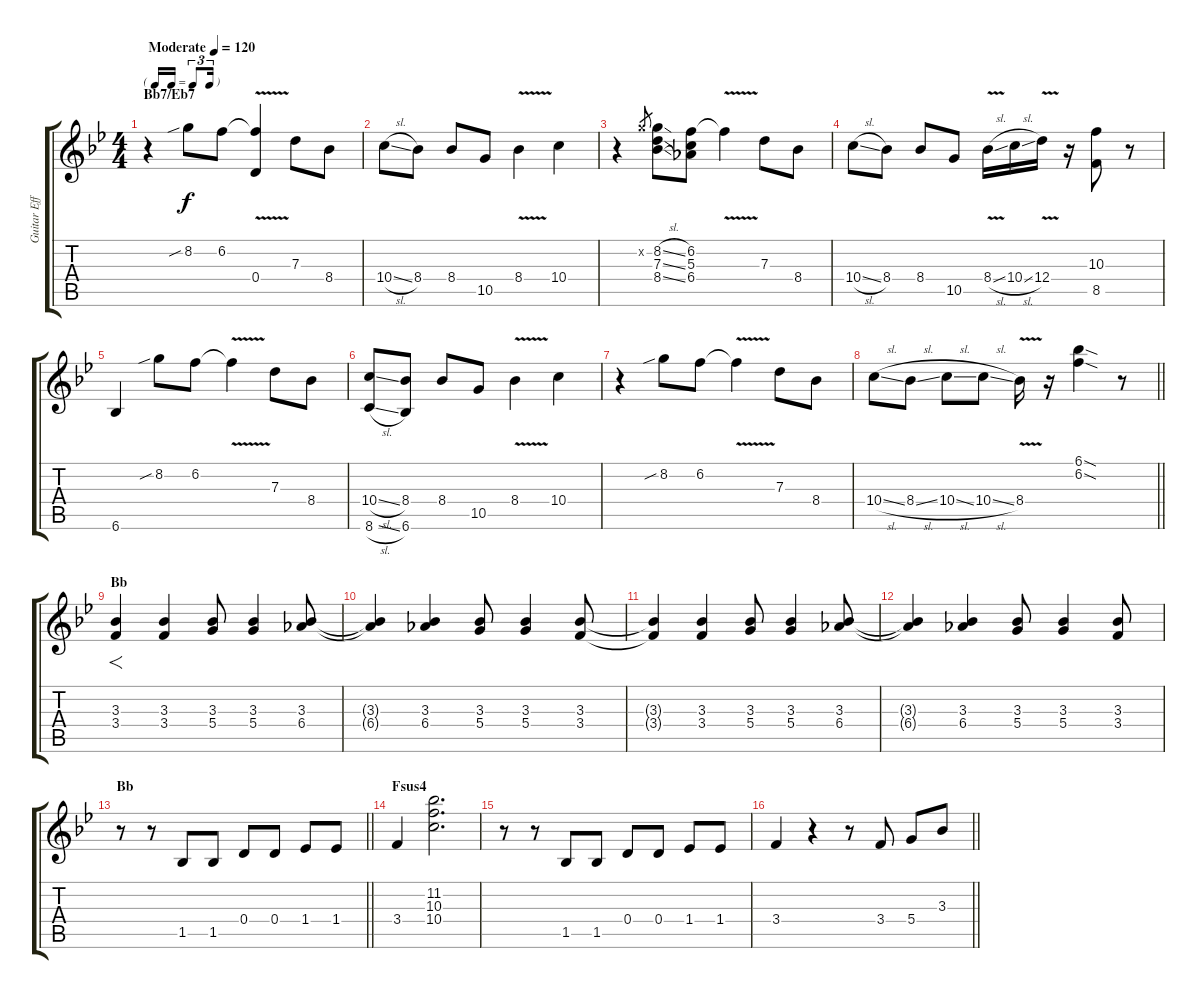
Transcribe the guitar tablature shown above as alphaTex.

\track ("Guitar Effect" "Guitar Eff") {instrument electricguitarjazz}
\staff {score tabs}
\tuning (E4 B3 G3 D3 A2 E2) {hide}
\ts (4 4)
\tf triplet16th
\section ("" "Bb7/Eb7")
\tempo (120 "Moderate")
\clef g2
\ks bb
r.4{dy f instrument electricguitarjazz} 8.2{sib}.8 6.2.8 (6.2{v t} 0.4).4 7.3.8 8.4.8 |
10.4{sl}.8 8.4.8 8.4.8 10.5.8 8.4{v}.4 10.4.4 |
r.4 8.2{x}.8{gr} (8.2{sl} 7.3{sl} 8.4{sl}).8 (6.2 5.3 6.4).8 6.2{v t}.4 7.3.8 8.4.8 |
10.4{sl}.8 8.4.8 8.4.8 10.5.8 8.4{v sl}.16 10.4{sl}.16 12.4{v}.16 r.16 (10.3 8.5).8 r.8 |
6.6.4 8.2{sib}.8 6.2.8 6.2{v t}.4 7.3.8 8.4.8 |
(10.4{sl} 8.6{sl}).8 (8.4 6.6).8 8.4.8 10.5.8 8.4{v}.4 10.4.4 |
r.4 8.2{sib}.8 6.2.8 6.2{v t}.4 7.3.8 8.4.8 |
\barLineRight lightlight
10.4{sl}.8 8.4{sl}.8 10.4{sl}.8 10.4{sl}.8 8.4{v}.16 r.16 (6.1{sod} 6.2{sod}).4 r.8 |
\section ("" "Bb")
(3.3 3.4).4{f} (3.3 3.4).4 (3.3 5.4).8 (3.3 5.4).4 (3.3 6.4).8 |
(3.3{t} 6.4{t}).4 (3.3 6.4).4 (3.3 5.4).8 (3.3 5.4).4 (3.3 3.4).8 |
(3.3{t} 3.4{t}).4 (3.3 3.4).4 (3.3 5.4).8 (3.3 5.4).4 (3.3 6.4).8 |
(3.3{t} 6.4{t}).4 (3.3 6.4).4 (3.3 5.4).8 (3.3 5.4).4 (3.3 3.4).8 |
\section ("" "Bb")
\barLineRight lightlight
r.8 r.8 1.5.8 1.5.8 0.4.8 0.4.8 1.4.8 1.4.8 |
\section ("" "Fsus4")
3.4.4 (11.2 10.3 10.4).2{d} |
r.8 r.8 1.5.8 1.5.8 0.4.8 0.4.8 1.4.8 1.4.8 |
\barLineRight lightlight
3.4.4 r.4 r.8 3.4.8 5.4.8 3.3.8
